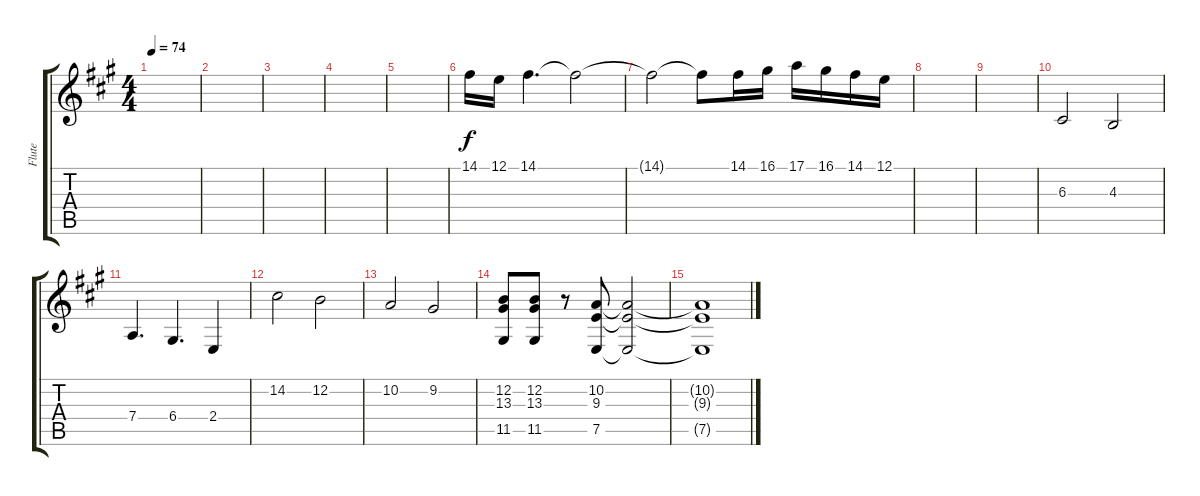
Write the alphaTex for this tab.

\track ("Flute" "Flute") {instrument flute}
\staff {score tabs}
\tuning (E4 B3 G3 D3 A2 E2) {hide}
\ts (4 4)
\tempo 74
\clef g2
\ks a
|
|
|
|
|
14.1.16 12.1.16 14.1.4{d} 14.1{t}.2 |
14.1{t}.2 14.1{t}.8 14.1.16 16.1.16 17.1.16 16.1.16 14.1.16 12.1.16 |
|
|
6.3.2 4.3.2 |
7.4.4{d} 6.4.4{d} 2.4.4 |
14.2.2 12.2.2 |
10.2.2 9.2.2 |
(12.2 13.3 11.5).8 (12.2 13.3 11.5).8 r.8 (10.2 9.3 7.5).8 (10.2{t} 9.3{t} 7.5{t}).2 |
(10.2{t} 9.3{t} 7.5{t}).1
